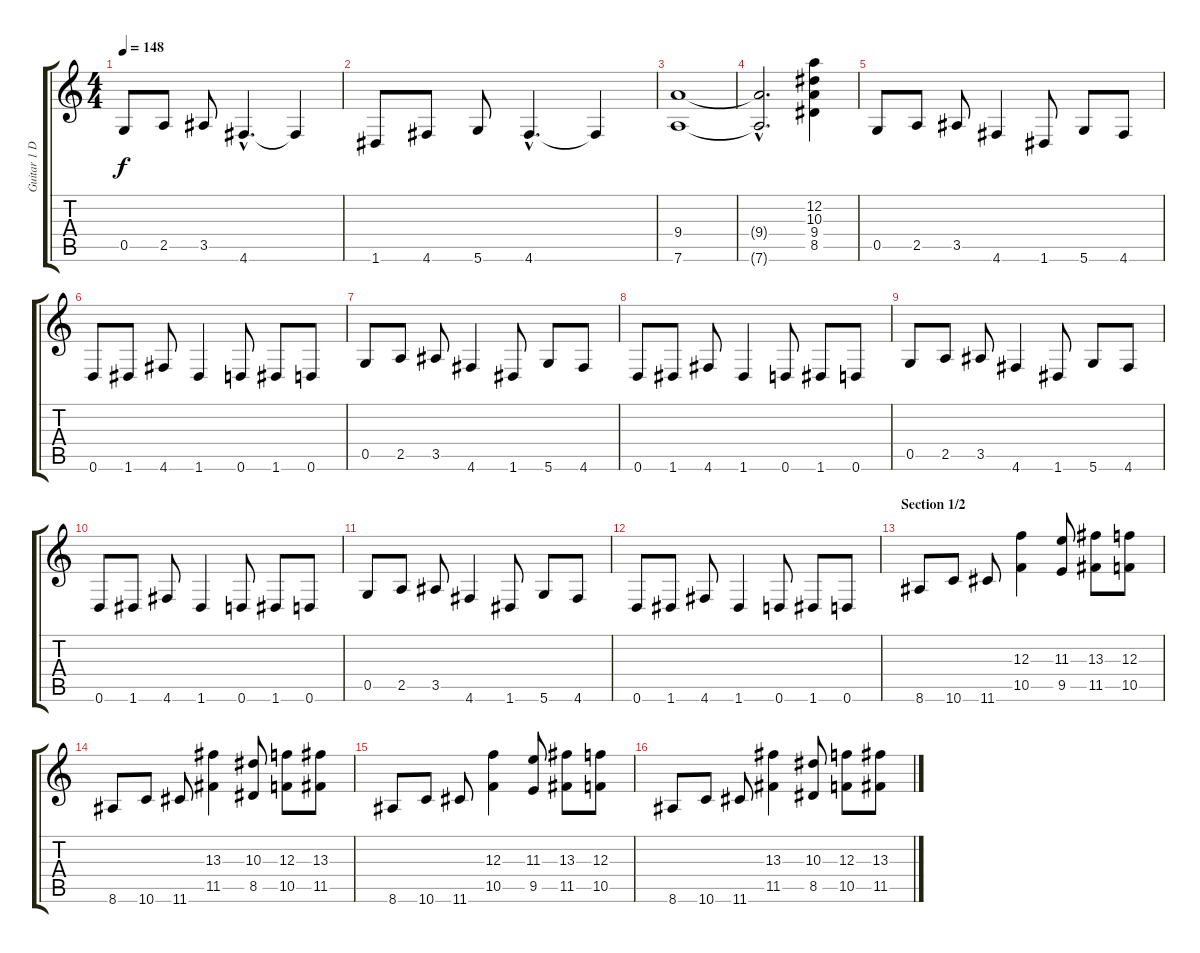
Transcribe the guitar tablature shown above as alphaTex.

\track ("Guitar 1 D-tuned" "Guitar 1 D") {instrument overdrivenguitar}
\staff {score tabs}
\tuning (D4 A3 F3 C3 G2 D2) {hide}
\ts (4 4)
\tempo 148
\clef g2
\ks c
0.5.8{dy f} 2.5.8 3.5.8 4.6{hac}.4{d} 4.6{t}.4 |
1.6.8 4.6.8 5.6.8 4.6{hac}.4{d} 4.6{t}.4 |
(9.4 7.6).1 |
(9.4{hac t} 7.6{hac t}).2{d} (12.2 10.3 9.4 8.5).4 |
0.5.8 2.5.8 3.5.8 4.6.4 1.6.8 5.6.8 4.6.8 |
0.6.8 1.6.8 4.6.8 1.6.4 0.6.8 1.6.8 0.6.8 |
0.5.8 2.5.8 3.5.8 4.6.4 1.6.8 5.6.8 4.6.8 |
0.6.8 1.6.8 4.6.8 1.6.4 0.6.8 1.6.8 0.6.8 |
0.5.8 2.5.8 3.5.8 4.6.4 1.6.8 5.6.8 4.6.8 |
0.6.8 1.6.8 4.6.8 1.6.4 0.6.8 1.6.8 0.6.8 |
0.5.8 2.5.8 3.5.8 4.6.4 1.6.8 5.6.8 4.6.8 |
0.6.8 1.6.8 4.6.8 1.6.4 0.6.8 1.6.8 0.6.8 |
\section ("" "Section 1/2")
8.6.8 10.6.8 11.6.8 (12.3 10.5).4 (11.3 9.5).8 (13.3 11.5).8 (12.3 10.5).8 |
8.6.8 10.6.8 11.6.8 (13.3 11.5).4 (10.3 8.5).8 (12.3 10.5).8 (13.3 11.5).8 |
8.6.8 10.6.8 11.6.8 (12.3 10.5).4 (11.3 9.5).8 (13.3 11.5).8 (12.3 10.5).8 |
8.6.8 10.6.8 11.6.8 (13.3 11.5).4 (10.3 8.5).8 (12.3 10.5).8 (13.3 11.5).8
